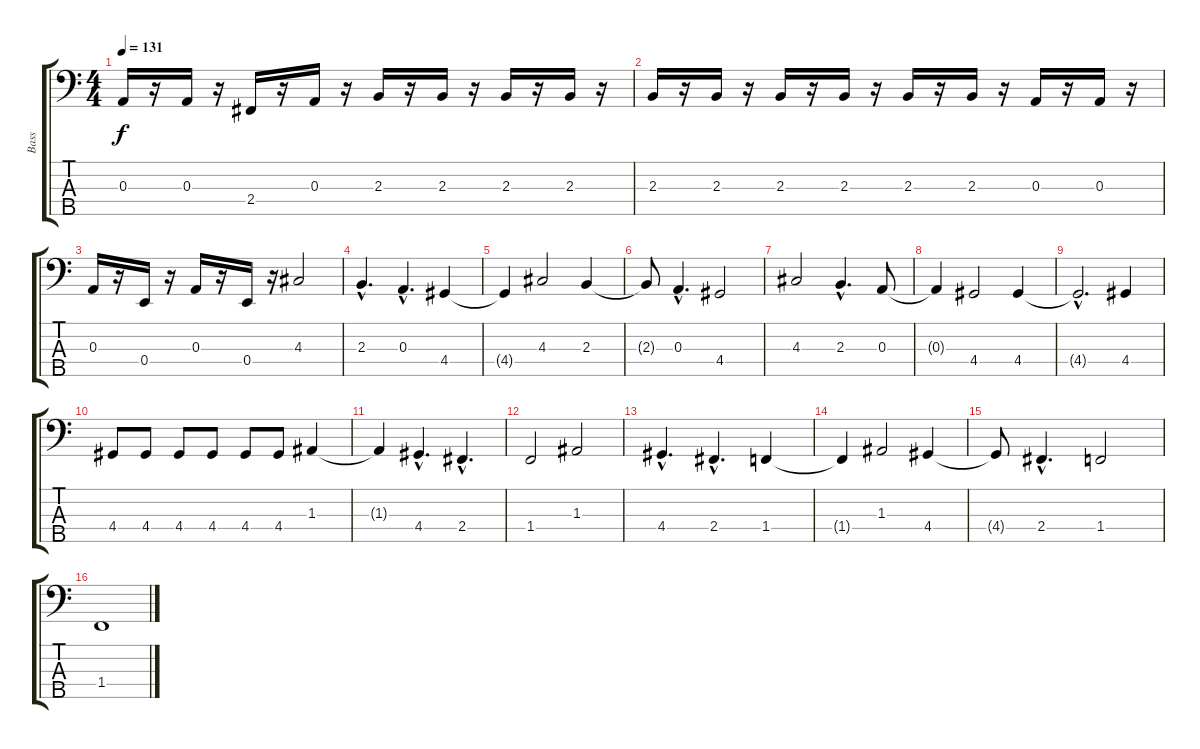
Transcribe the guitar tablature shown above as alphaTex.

\track ("Bass" "Bass") {instrument electricbassfinger}
\staff {score tabs}
\tuning (G2 D2 A1 E1 B0) {hide}
\ts (4 4)
\tempo 131
\clef f4
\ks c
0.3.16{dy f} r.16 0.3.16 r.16 2.4.16 r.16 0.3.16 r.16 2.3.16 r.16 2.3.16 r.16 2.3.16 r.16 2.3.16 r.16 |
2.3.16 r.16 2.3.16 r.16 2.3.16 r.16 2.3.16 r.16 2.3.16 r.16 2.3.16 r.16 0.3.16 r.16 0.3.16 r.16 |
0.3.16 r.16 0.4.16 r.16 0.3.16 r.16 0.4.16 r.16 4.3.2 |
2.3{hac}.4{d} 0.3{hac}.4{d} 4.4.4 |
4.4{t}.4 4.3.2 2.3.4 |
2.3{t}.8 0.3{hac}.4{d} 4.4.2 |
4.3.2 2.3{hac}.4{d} 0.3.8 |
0.3{t}.4 4.4.2 4.4.4 |
4.4{hac t}.2{d} 4.4.4 |
4.4.8 4.4.8 4.4.8 4.4.8 4.4.8 4.4.8 1.3.4 |
1.3{t}.4 4.4{hac}.4{d} 2.4{hac}.4{d} |
1.4.2 1.3.2 |
4.4{hac}.4{d} 2.4{hac}.4{d} 1.4.4 |
1.4{t}.4 1.3.2 4.4.4 |
4.4{t}.8 2.4{hac}.4{d} 1.4.2 |
1.4.1
